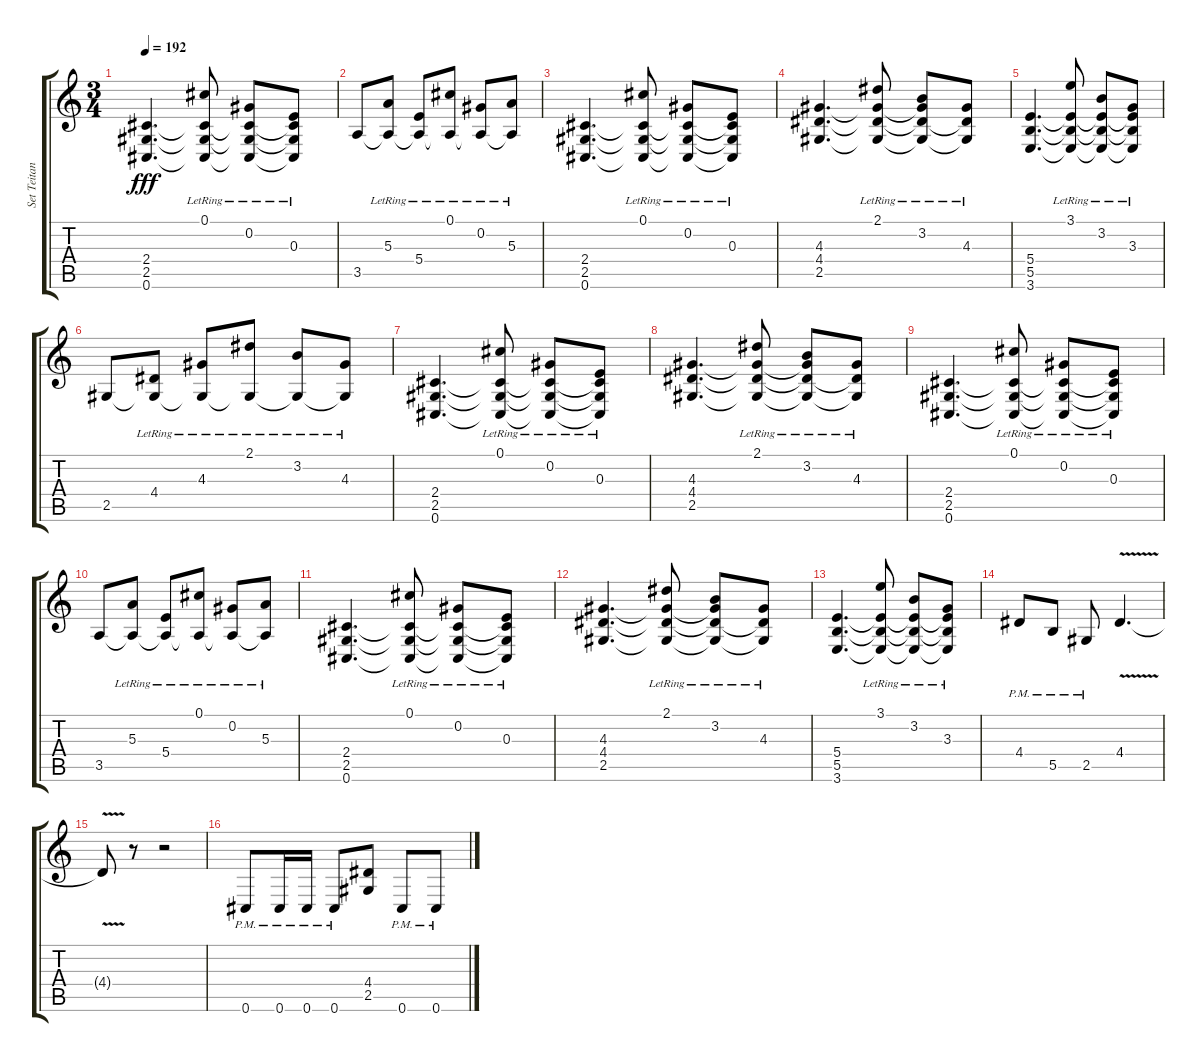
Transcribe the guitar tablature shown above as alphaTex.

\track ("Set Teitan" "Set Teitan") {instrument distortionguitar}
\staff {score tabs}
\tuning (Db4 Ab3 E3 B2 Gb2 Db2) {hide}
\ts (3 4)
\tempo 192
\clef g2
\ks c
(2.4 2.5 0.6).4{d dy fff} (0.1{lr} 2.4{t} 2.5{t} 0.6{t}).8 (0.2{lr} 2.4{t} 2.5{t} 0.6{t}).8 (0.3{lr} 2.4{t} 2.5{t} 0.6{t}).8 |
3.5.8 (5.3{lr} 3.5{t}).8 (5.4{lr} 3.5{t}).8 (0.1{lr} 3.5{t}).8 (0.2{lr} 3.5{t}).8 (5.3{lr} 3.5{t}).8 |
(2.4 2.5 0.6).4{d} (0.1{lr} 2.4{t} 2.5{t} 0.6{t}).8 (0.2{lr} 2.4{t} 2.5{t} 0.6{t}).8 (0.3{lr} 2.4{t} 2.5{t} 0.6{t}).8 |
(4.3 4.4 2.5).4{d} (2.1{lr} 4.3{t} 4.4{t} 2.5{t}).8 (3.2{lr} 4.3{t} 4.4{t} 2.5{t}).8 (4.3{lr} 4.4{t} 2.5{t}).8 |
(5.4 5.5 3.6).4{d} (3.1{lr} 5.4{t} 5.5{t} 3.6{t}).8 (3.2{lr} 5.4{t} 5.5{t} 3.6{t}).8 (3.3{lr} 5.4{t} 5.5{t} 3.6{t}).8 |
2.5.8 (4.4{lr} 2.5{t}).8 (4.3{lr} 2.5{t}).8 (2.1{lr} 2.5{t}).8 (3.2{lr} 2.5{t}).8 (4.3{lr} 2.5{t}).8 |
(2.4 2.5 0.6).4{d} (0.1{lr} 2.4{t} 2.5{t} 0.6{t}).8 (0.2{lr} 2.4{t} 2.5{t} 0.6{t}).8 (0.3{lr} 2.4{t} 2.5{t} 0.6{t}).8 |
(4.3 4.4 2.5).4{d} (2.1{lr} 4.3{t} 4.4{t} 2.5{t}).8 (3.2{lr} 4.3{t} 4.4{t} 2.5{t}).8 (4.3{lr} 4.4{t} 2.5{t}).8 |
(2.4 2.5 0.6).4{d} (0.1{lr} 2.4{t} 2.5{t} 0.6{t}).8 (0.2{lr} 2.4{t} 2.5{t} 0.6{t}).8 (0.3{lr} 2.4{t} 2.5{t} 0.6{t}).8 |
3.5.8 (5.3{lr} 3.5{t}).8 (5.4{lr} 3.5{t}).8 (0.1{lr} 3.5{t}).8 (0.2{lr} 3.5{t}).8 (5.3{lr} 3.5{t}).8 |
(2.4 2.5 0.6).4{d} (0.1{lr} 2.4{t} 2.5{t} 0.6{t}).8 (0.2{lr} 2.4{t} 2.5{t} 0.6{t}).8 (0.3{lr} 2.4{t} 2.5{t} 0.6{t}).8 |
(4.3 4.4 2.5).4{d} (2.1{lr} 4.3{t} 4.4{t} 2.5{t}).8 (3.2{lr} 4.3{t} 4.4{t} 2.5{t}).8 (4.3{lr} 4.4{t} 2.5{t}).8 |
(5.4 5.5 3.6).4{d} (3.1{lr} 5.4{t} 5.5{t} 3.6{t}).8 (3.2{lr} 5.4{t} 5.5{t} 3.6{t}).8 (3.3{lr} 5.4{t} 5.5{t} 3.6{t}).8 |
4.4{pm}.8 5.5{pm}.8 2.5{pm}.8 4.4{v}.4{d} |
4.4{v t}.8 r.8 r.2 |
0.6{pm}.8 0.6{pm}.16 0.6{pm}.16 0.6{pm}.8 (4.4 2.5).8 0.6{pm}.8 0.6{pm}.8
